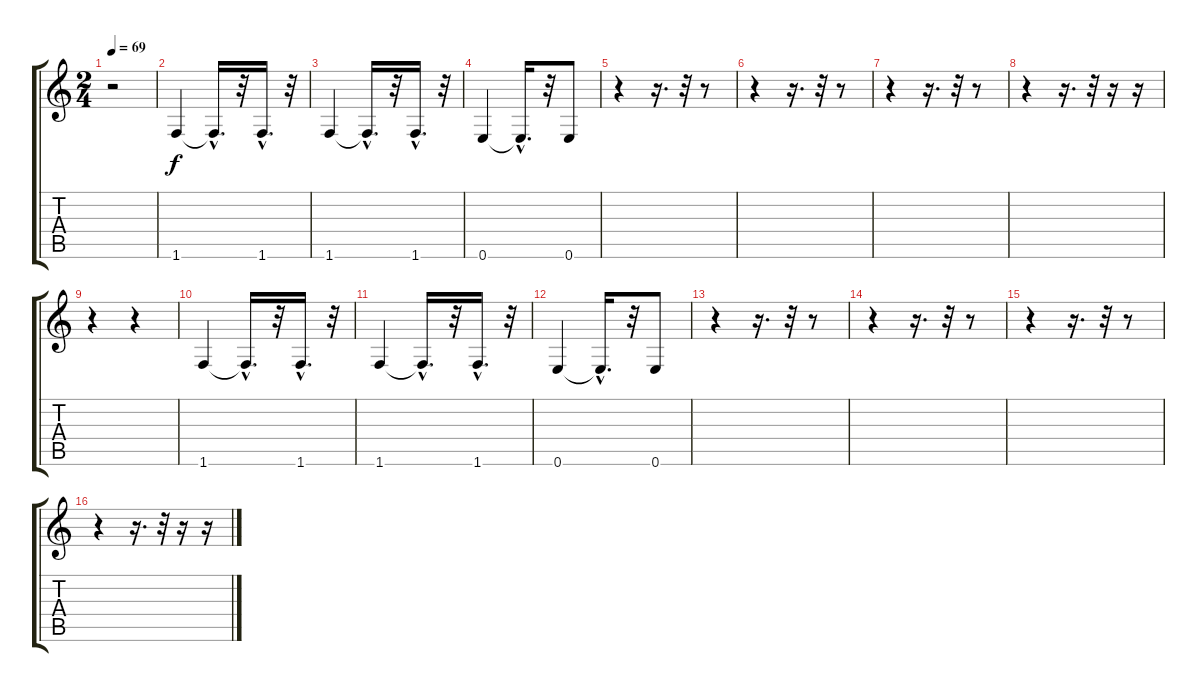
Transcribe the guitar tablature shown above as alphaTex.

\track "" {instrument fretlessbass}
\staff {score tabs}
\tuning (E4 B3 G3 D3 A2 E2) {hide}
\ts (2 4)
\tempo 69
\clef g2
\ks c
r.2{dy f} |
1.6.4 1.6{hac t}.16{d} r.32 1.6{hac}.16{d} r.32 |
1.6.4 1.6{hac t}.16{d} r.32 1.6{hac}.16{d} r.32 |
0.6.4 0.6{hac t}.16{d} r.32 0.6.8 |
r.4 r.16{d} r.32 r.8 |
r.4 r.16{d} r.32 r.8 |
r.4 r.16{d} r.32 r.8 |
r.4 r.16{d} r.32 r.16 r.16 |
r.4 r.4 |
1.6.4 1.6{hac t}.16{d} r.32 1.6{hac}.16{d} r.32 |
1.6.4 1.6{hac t}.16{d} r.32 1.6{hac}.16{d} r.32 |
0.6.4 0.6{hac t}.16{d} r.32 0.6.8 |
r.4 r.16{d} r.32 r.8 |
r.4 r.16{d} r.32 r.8 |
r.4 r.16{d} r.32 r.8 |
r.4 r.16{d} r.32 r.16 r.16
